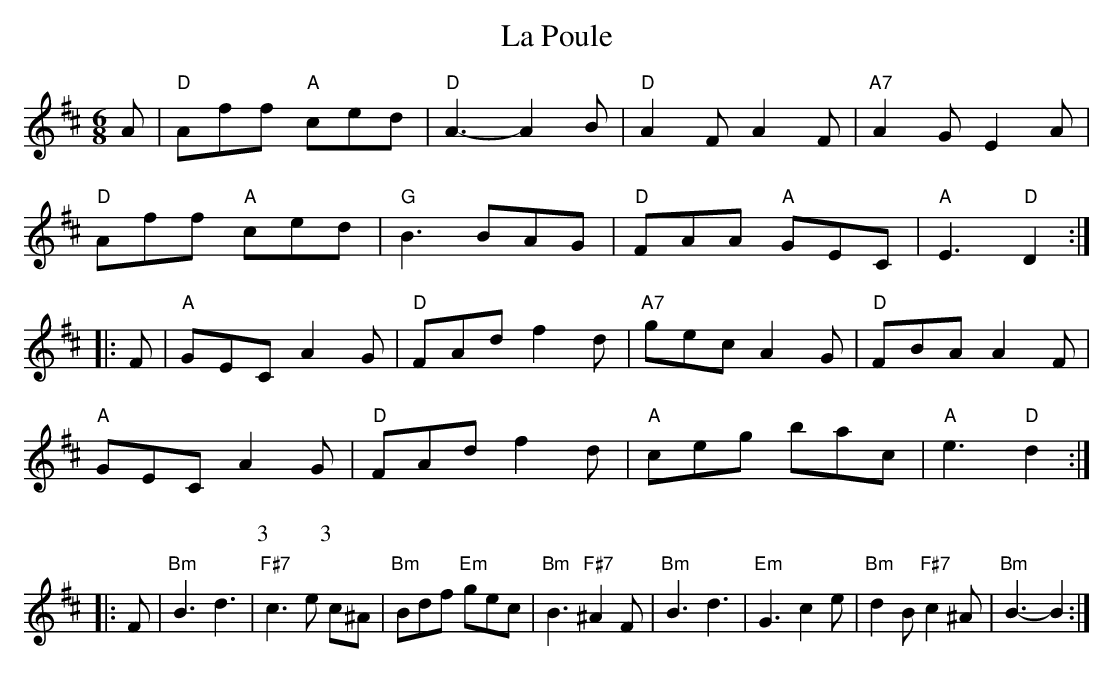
X:1
T:La Poule
M:6/8
K:D
A|"D"Aff "A"ced|"D"A3 -A2B|"D"A2F A2F|"A7"A2G E2A|
"D"Aff "A"ced|"G"B3 BAG|"D"FAA "A"GEC|"A"E3 "D"D2::
F|"A"GEC A2G|"D"FAd f2d|"A7"gec A2G|"D"FBA A2F|
"A"GEC A2G|"D"FAd f2d|"A"ceg bac|"A"e3 "D"d2::
F|"Bm"B3 d3|"F#7"\
P:3
c3 e\
P:3
c^A|"Bm"Bdf "Em"gec|"Bm"B3 "F#7"^A2F|"Bm"B3 d3|"Em"G3 c2e|"Bm"d2B "F#7"c2^A|\
"Bm"B3 -B2:|
